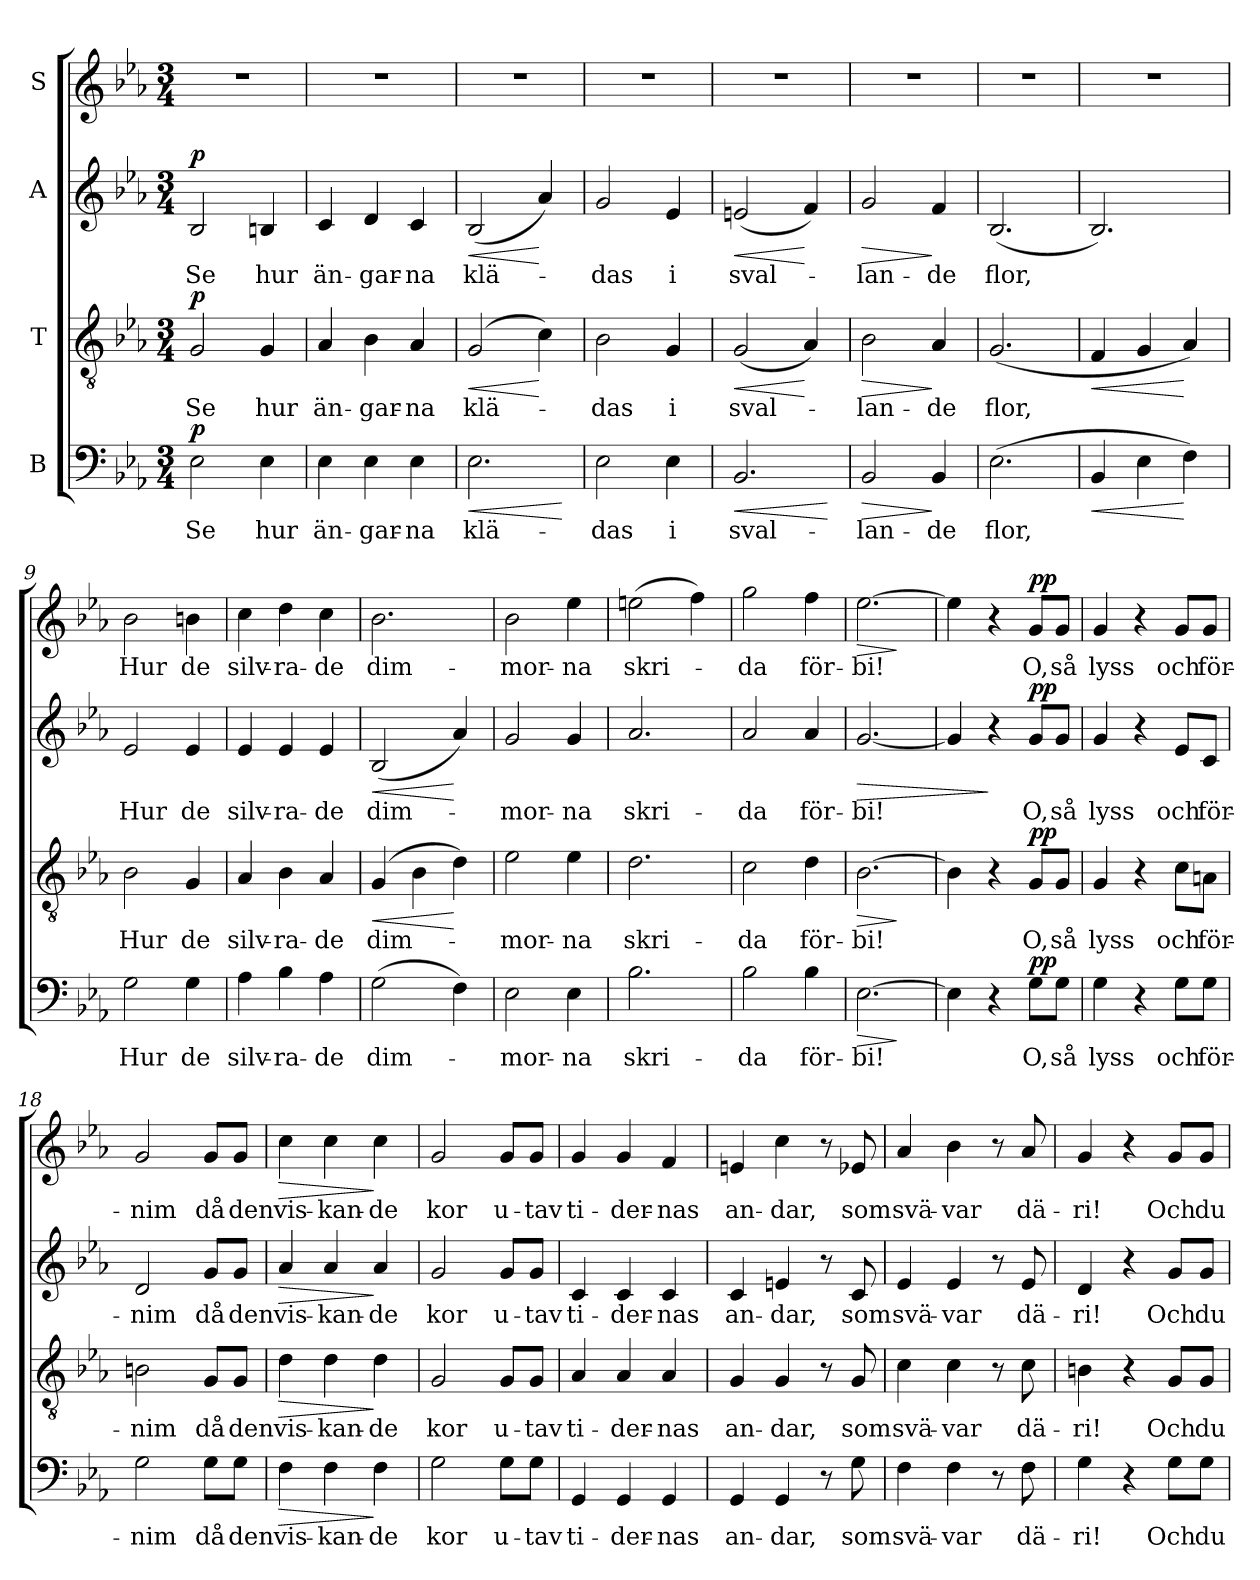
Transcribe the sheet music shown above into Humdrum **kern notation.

**kern	**text	**dynam	**kern	**text	**dynam	**kern	**text	**dynam	**kern	**text	**dynam
*part4	*part4	*part4	*part3	*part3	*part3	*part2	*part2	*part2	*part1	*part1	*part1
*staff4	*staff4	*staff4	*staff3	*staff3	*staff3	*staff2	*staff2	*staff2	*staff1	*staff1	*staff1
*I"B	*	*	*I"T	*	*	*I"A	*	*	*I"S	*	*
*clefF4	*	*	*clefGv2	*	*	*clefG2	*	*	*clefG2	*	*
*k[b-e-a-]	*	*	*k[b-e-a-]	*	*	*k[b-e-a-]	*	*	*k[b-e-a-]	*	*
*E-:	*	*	*E-:	*	*	*E-:	*	*	*E-:	*	*
*M3/4	*	*	*M3/4	*	*	*M3/4	*	*	*M3/4	*	*
=1	=1	=1	=1	=1	=1	=1	=1	=1	=1	=1	=1
!	!LO:LY:b	!LO:DY:a	!	!LO:LY:b	!LO:DY:a	!	!LO:LY:b	!LO:DY:a	!	!	!
2E-\	Se	p	2G/	Se	p	2B-/	Se	p	2.r	.	.
!	!LO:LY:b	!	!	!LO:LY:b	!	!	!LO:LY:b	!	!	!	!
4E-\	hur	.	4G/	hur	.	4Bn/	hur	.	.	.	.
=2	=2	=2	=2	=2	=2	=2	=2	=2	=2	=2	=2
!	!LO:LY:b	!	!	!LO:LY:b	!	!	!LO:LY:b	!	!	!	!
4E-\	än-	.	4A-/	än-	.	4c/	än-	.	2.r	.	.
!	!LO:LY:b	!	!	!LO:LY:b	!	!	!LO:LY:b	!	!	!	!
4E-\	-gar-	.	4B-\	-gar-	.	4d/	-gar-	.	.	.	.
!	!LO:LY:b	!	!	!LO:LY:b	!	!	!LO:LY:b	!	!	!	!
4E-\	-na	.	4A-/	-na	.	4c/	-na	.	.	.	.
=3	=3	=3	=3	=3	=3	=3	=3	=3	=3	=3	=3
!	!LO:LY:b	!LO:HP:b	!	!LO:LY:b	!LO:HP:b	!	!LO:LY:b	!LO:HP:b	!	!	!
2.E-\	klä-	<	(>2G/	klä-	<	(<2B-i/	klä-	<	2.r	.	.
.	.	.	4c\)	.	[	4a-/)	.	[	.	.	.
.	.	[	.	.	.	.	.	.	.	.	.
=4	=4	=4	=4	=4	=4	=4	=4	=4	=4	=4	=4
!	!LO:LY:b	!	!	!LO:LY:b	!	!	!LO:LY:b	!	!	!	!
2E-\	-das	.	2B-\	-das	.	2g/	-das	.	2.r	.	.
!	!LO:LY:b	!	!	!LO:LY:b	!	!	!LO:LY:b	!	!	!	!
4E-\	i	.	4G/	i	.	4e-/	i	.	.	.	.
=5	=5	=5	=5	=5	=5	=5	=5	=5	=5	=5	=5
!	!LO:LY:b	!LO:HP:b	!	!LO:LY:b	!LO:HP:b	!	!LO:LY:b	!LO:HP:b	!	!	!
2.BB-/	sval-	<	(<2G/	sval-	<	(<2en/	sval-	<	2.r	.	.
.	.	.	4A-/)	.	[	4f/)	.	[	.	.	.
.	.	[	.	.	.	.	.	.	.	.	.
=6	=6	=6	=6	=6	=6	=6	=6	=6	=6	=6	=6
!	!LO:LY:b	!LO:HP:b	!	!LO:LY:b	!LO:HP:b	!	!LO:LY:b	!LO:HP:b	!	!	!
2BB-/	-lan-	>	2B-\	-lan-	>	2g/	-lan-	>	2.r	.	.
!	!LO:LY:b	!	!	!LO:LY:b	!	!	!LO:LY:b	!	!	!	!
4BB-/	-de	]	4A-/	-de	]	4f/	-de	]	.	.	.
=7	=7	=7	=7	=7	=7	=7	=7	=7	=7	=7	=7
!	!LO:LY:b	!	!	!LO:LY:b	!	!	!LO:LY:b	!	!	!	!
(>2.E-\	flor,	.	(<2.G/	flor,	.	(<2.B-/	flor,	.	2.r	.	.
=8	=8	=8	=8	=8	=8	=8	=8	=8	=8	=8	=8
!	!	!LO:HP:b	!	!	!LO:HP:b	!	!	!	!	!	!
4BB-/	.	<	4F/	.	<	2.B-/)	.	.	2.r	.	.
4E-\	.	.	4G/	.	.	.	.	.	.	.	.
4F\)	.	[	4A-/)	.	[	.	.	.	.	.	.
=9	=9	=9	=9	=9	=9	=9	=9	=9	=9	=9	=9
!	!LO:LY:b	!	!	!LO:LY:b	!	!	!LO:LY:b	!	!	!LO:LY:b	!
2G\	Hur	.	2B-\	Hur	.	2e-/	Hur	.	2b-\	Hur	.
!	!LO:LY:b	!	!	!LO:LY:b	!	!	!LO:LY:b	!	!	!LO:LY:b	!
4G\	de	.	4G/	de	.	4e-/	de	.	4bn\	de	.
!!LO:LB:g=z
=10	=10	=10	=10	=10	=10	=10	=10	=10	=10	=10	=10
!	!LO:LY:b	!	!	!LO:LY:b	!	!	!LO:LY:b	!	!	!LO:LY:b	!
4A-\	silv-	.	4A-/	silv-	.	4e-/	silv-	.	4cc\	silv-	.
!	!LO:LY:b	!	!	!LO:LY:b	!	!	!LO:LY:b	!	!	!LO:LY:b	!
4B-\	-ra-	.	4B-\	-ra-	.	4e-/	-ra-	.	4dd\	-ra-	.
!	!LO:LY:b	!	!	!LO:LY:b	!	!	!LO:LY:b	!	!	!LO:LY:b	!
4A-\	-de	.	4A-/	-de	.	4e-/	-de	.	4cc\	-de	.
=11	=11	=11	=11	=11	=11	=11	=11	=11	=11	=11	=11
!	!LO:LY:b	!	!	!LO:LY:b	!LO:HP:b	!	!LO:LY:b	!LO:HP:b	!	!LO:LY:b	!
(>2G\	dim-	.	(>4G/	dim-	<	(<2B-/	dim-	<	2.b-\	dim-	.
.	.	.	4B-\	.	.	.	.	.	.	.	.
4F\)	.	.	4d\)	.	[	4a-/)	.	[	.	.	.
=12	=12	=12	=12	=12	=12	=12	=12	=12	=12	=12	=12
!	!LO:LY:b	!	!	!LO:LY:b	!	!	!LO:LY:b	!	!	!LO:LY:b	!
2E-\	-mor-	.	2e-\	-mor-	.	2g/	-mor-	.	2b-\	-mor-	.
!	!LO:LY:b	!	!	!LO:LY:b	!	!	!LO:LY:b	!	!	!LO:LY:b	!
4E-\	-na	.	4e-\	-na	.	4g/	-na	.	4ee-\	-na	.
=13	=13	=13	=13	=13	=13	=13	=13	=13	=13	=13	=13
!	!LO:LY:b	!	!	!LO:LY:b	!	!	!LO:LY:b	!	!	!LO:LY:b	!
2.B-\	skri-	.	2.d\	skri-	.	2.a-/	skri-	.	(>2een\	skri-	.
.	.	.	.	.	.	.	.	.	4ff\)	.	.
=14	=14	=14	=14	=14	=14	=14	=14	=14	=14	=14	=14
!	!LO:LY:b	!	!	!LO:LY:b	!	!	!LO:LY:b	!	!	!LO:LY:b	!
2B-\	-da	.	2c\	-da	.	2a-/	-da	.	2gg\	-da	.
!	!LO:LY:b	!	!	!LO:LY:b	!	!	!LO:LY:b	!	!	!LO:LY:b	!
4B-\	för-	.	4d\	för-	.	4a-/	för-	.	4ff\	för-	.
=15	=15	=15	=15	=15	=15	=15	=15	=15	=15	=15	=15
!	!LO:LY:b	!LO:HP:b	!	!LO:LY:b	!LO:HP:b	!	!LO:LY:b	!LO:HP:b	!	!LO:LY:b	!LO:HP:b
[2.E-\	-bi!	>	[2.B-\	-bi!	>	[2.g/	-bi!	>	[2.ee-\	-bi!	>
.	.	]	.	.	]	.	.	.	.	.	]
=16	=16	=16	=16	=16	=16	=16	=16	=16	=16	=16	=16
4E-\]	.	.	4B-\]	.	.	4g/]	.	.	4ee-\]	.	.
4r	.	.	4r	.	.	4r	.	]	4r	.	.
!	!LO:LY:b	!LO:DY:a	!	!LO:LY:b	!LO:DY:a	!	!LO:LY:b	!LO:DY:a	!	!LO:LY:b	!LO:DY:a
8G\L	O,	pp	8G/L	O,	pp	8g/L	O,	pp	8g/L	O,	pp
!	!LO:LY:b	!	!	!LO:LY:b	!	!	!LO:LY:b	!	!	!LO:LY:b	!
8G\J	så	.	8G/J	så	.	8g/J	så	.	8g/J	så	.
=17	=17	=17	=17	=17	=17	=17	=17	=17	=17	=17	=17
!	!LO:LY:b	!	!	!LO:LY:b	!	!	!LO:LY:b	!	!	!LO:LY:b	!
4G\	lyss	.	4G/	lyss	.	4g/	lyss	.	4g/	lyss	.
4r	.	.	4r	.	.	4r	.	.	4r	.	.
!	!LO:LY:b	!	!	!LO:LY:b	!	!	!LO:LY:b	!	!	!LO:LY:b	!
8G\L	och	.	8c\L	och	.	8e-/L	och	.	8g/L	och	.
!	!LO:LY:b	!	!	!LO:LY:b	!	!	!LO:LY:b	!	!	!LO:LY:b	!
8G\J	för-	.	8An\J	för-	.	8c/J	för-	.	8g/J	för-	.
!!LO:LB:g=z
=18	=18	=18	=18	=18	=18	=18	=18	=18	=18	=18	=18
!	!LO:LY:b	!	!	!LO:LY:b	!	!	!LO:LY:b	!	!	!LO:LY:b	!
2G\	-nim	.	2Bn\	-nim	.	2d/	-nim	.	2g/	-nim	.
!	!LO:LY:b	!	!	!LO:LY:b	!	!	!LO:LY:b	!	!	!LO:LY:b	!
8G\L	då	.	8G/L	då	.	8g/L	då	.	8g/L	då	.
!	!LO:LY:b	!	!	!LO:LY:b	!	!	!LO:LY:b	!	!	!LO:LY:b	!
8G\J	den	.	8G/J	den	.	8g/J	den	.	8g/J	den	.
=19	=19	=19	=19	=19	=19	=19	=19	=19	=19	=19	=19
!	!LO:LY:b	!LO:HP:b	!	!LO:LY:b	!LO:HP:b	!	!LO:LY:b	!LO:HP:b	!	!LO:LY:b	!LO:HP:b
4F\	vis-	>	4d\	vis-	>	4a-/	vis-	>	4cc\	vis-	>
!	!LO:LY:b	!	!	!LO:LY:b	!	!	!LO:LY:b	!	!	!LO:LY:b	!
4F\	-kan-	.	4d\	-kan-	.	4a-/	-kan-	.	4cc\	-kan-	.
!	!LO:LY:b	!	!	!LO:LY:b	!	!	!LO:LY:b	!	!	!LO:LY:b	!
4F\	-de	]	4d\	-de	]	4a-/	-de	]	4cc\	-de	]
=20	=20	=20	=20	=20	=20	=20	=20	=20	=20	=20	=20
!	!LO:LY:b	!	!	!LO:LY:b	!	!	!LO:LY:b	!	!	!LO:LY:b	!
2G\	kor	.	2G/	kor	.	2g/	kor	.	2g/	kor	.
!	!LO:LY:b	!	!	!LO:LY:b	!	!	!LO:LY:b	!	!	!LO:LY:b	!
8G\L	u-	.	8G/L	u-	.	8g/L	u-	.	8g/L	u-	.
!	!LO:LY:b	!	!	!LO:LY:b	!	!	!LO:LY:b	!	!	!LO:LY:b	!
8G\J	-tav	.	8G/J	-tav	.	8g/J	-tav	.	8g/J	-tav	.
=21	=21	=21	=21	=21	=21	=21	=21	=21	=21	=21	=21
!	!LO:LY:b	!	!	!LO:LY:b	!	!	!LO:LY:b	!	!	!LO:LY:b	!
4GG/	ti-	.	4A-/	ti-	.	4c/	ti-	.	4g/	ti-	.
!	!LO:LY:b	!	!	!LO:LY:b	!	!	!LO:LY:b	!	!	!LO:LY:b	!
4GG/	-der-	.	4A-/	-der-	.	4c/	-der-	.	4g/	-der-	.
!	!LO:LY:b	!	!	!LO:LY:b	!	!	!LO:LY:b	!	!	!LO:LY:b	!
4GG/	-nas	.	4A-/	-nas	.	4c/	-nas	.	4f/	-nas	.
=22	=22	=22	=22	=22	=22	=22	=22	=22	=22	=22	=22
!	!LO:LY:b	!	!	!LO:LY:b	!	!	!LO:LY:b	!	!	!LO:LY:b	!
4GG/	an-	.	4G/	an-	.	4c/	an-	.	4en/	an-	.
!	!LO:LY:b	!	!	!LO:LY:b	!	!	!LO:LY:b	!	!	!LO:LY:b	!
4GG/	-dar,	.	4G/	-dar,	.	4en/	-dar,	.	4cc\	-dar,	.
8r	.	.	8r	.	.	8r	.	.	8r	.	.
!	!LO:LY:b	!	!	!LO:LY:b	!	!	!LO:LY:b	!	!	!LO:LY:b	!
8G\	som	.	8G/	som	.	8c/	som	.	8e-X/	som	.
=23	=23	=23	=23	=23	=23	=23	=23	=23	=23	=23	=23
!	!LO:LY:b	!	!	!LO:LY:b	!	!	!LO:LY:b	!	!	!LO:LY:b	!
4F\	svä-	.	4c\	svä-	.	4e-/	svä-	.	4a-/	svä-	.
!	!LO:LY:b	!	!	!LO:LY:b	!	!	!LO:LY:b	!	!	!LO:LY:b	!
4F\	-var	.	4c\	-var	.	4e-/	-var	.	4b-\	-var	.
8r	.	.	8r	.	.	8r	.	.	8r	.	.
!	!LO:LY:b	!	!	!LO:LY:b	!	!	!LO:LY:b	!	!	!LO:LY:b	!
8F\	dä-	.	8c\	dä-	.	8e-/	dä-	.	8a-/	dä-	.
=24	=24	=24	=24	=24	=24	=24	=24	=24	=24	=24	=24
!	!LO:LY:b	!	!	!LO:LY:b	!	!	!LO:LY:b	!	!	!LO:LY:b	!
4G\	-ri!	.	4Bn\	-ri!	.	4d/	-ri!	.	4g/	-ri!	.
4r	.	.	4r	.	.	4r	.	.	4r	.	.
!	!LO:LY:b	!	!	!LO:LY:b	!	!	!LO:LY:b	!	!	!LO:LY:b	!
8G\L	Och	.	8G/L	Och	.	8g/L	Och	.	8g/L	Och	.
!	!LO:LY:b	!	!	!LO:LY:b	!	!	!LO:LY:b	!	!	!LO:LY:b	!
8G\J	du	.	8G/J	du	.	8g/J	du	.	8g/J	du	.
=	=	=	=	=	=	=	=	=	=	=	=
*-	*-	*-	*-	*-	*-	*-	*-	*-	*-	*-	*-
